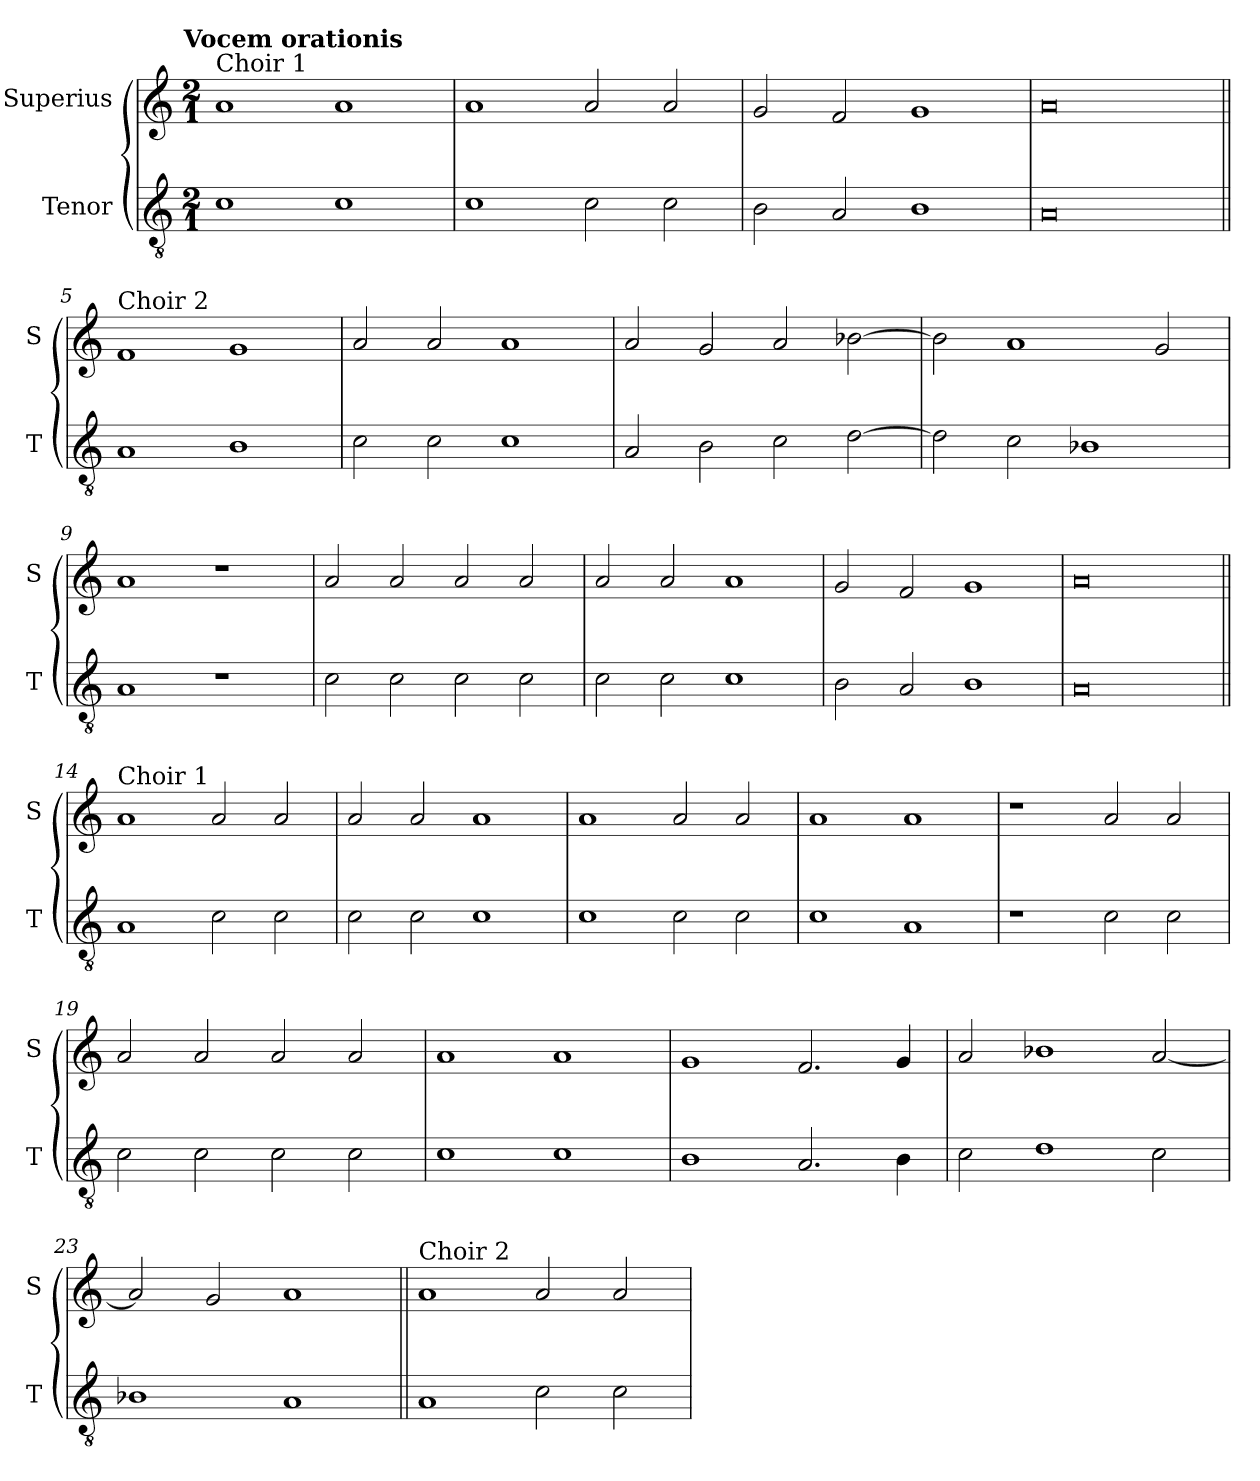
**kern	**kern
*part2	*part1
*staff2	*staff1
*I"Tenor	*I"Superius
*I'T	*I'S
*clefGv2	*clefG2
*k[]	*k[]
!!LO:TX:omd:t=Vocem orationis
*M2/1	*M2/1
=1	=1
!	!LO:TX:a:t=Choir 1
1c	1a
1c	1a
=2	=2
1c	1a
2c\	2a/
2c\	2a/
=3	=3
2B\	2g/
2A/	2f/
1B	1g
=4	=4
0A	0a
=5||	=5||
!	!LO:TX:a:t=Choir 2
1A	1f
1B	1g
=6	=6
2c\	2a/
2c\	2a/
1c	1a
=7	=7
2A/	2a/
2B\	2g/
2c\	2a/
[2d\	[2b-X\
=8	=8
2d\]	2b-\]
2c\	1a
1B-X	.
.	2g/
=9	=9
1A	1a
1r	1r
=10	=10
2c\	2a/
2c\	2a/
2c\	2a/
2c\	2a/
=11	=11
2c\	2a/
2c\	2a/
1c	1a
=12	=12
2B\	2g/
2A/	2f/
1B	1g
=13	=13
0A	0a
=14||	=14||
!	!LO:TX:a:t=Choir 1
1A	1a
2c\	2a/
2c\	2a/
=15	=15
2c\	2a/
2c\	2a/
1c	1a
=16	=16
1c	1a
2c\	2a/
2c\	2a/
=17	=17
1c	1a
1A	1a
=18	=18
1r	1r
2c\	2a/
2c\	2a/
=19	=19
2c\	2a/
2c\	2a/
2c\	2a/
2c\	2a/
=20	=20
1c	1a
1c	1a
=21	=21
1B	1g
2.A/	2.f/
4B\	4g/
=22	=22
2c\	2a/
1d	1b-X
2c\	[2a/
=23	=23
1B-X	2a/]
.	2g/
1A	1a
=24||	=24||
!	!LO:TX:a:t=Choir 2
1A	1a
2c\	2a/
2c\	2a/
=	=
*-	*-
